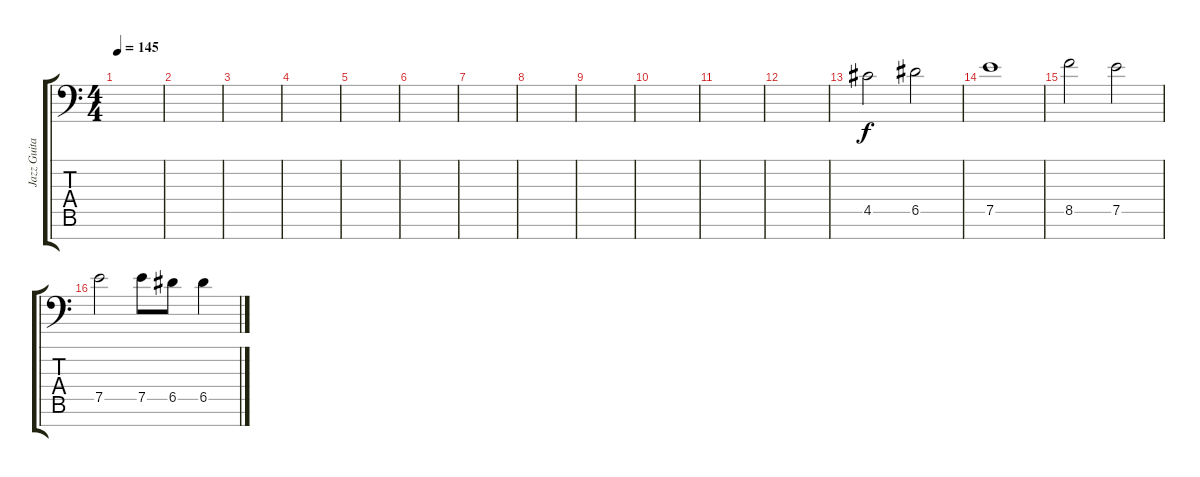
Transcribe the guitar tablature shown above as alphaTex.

\track ("Jazz Guitar " "Jazz Guita") {instrument electricguitarjazz}
\staff {score tabs}
\tuning (E4 B3 G3 D3 A2 E2 C-1) {hide}
\ts (4 4)
\tempo 145
\clef f4
\ks c
|
|
|
|
|
|
|
|
|
|
|
|
4.5.2 6.5.2 |
7.5.1 |
8.5.2 7.5.2 |
7.5.2 7.5.8 6.5.8 6.5.4
